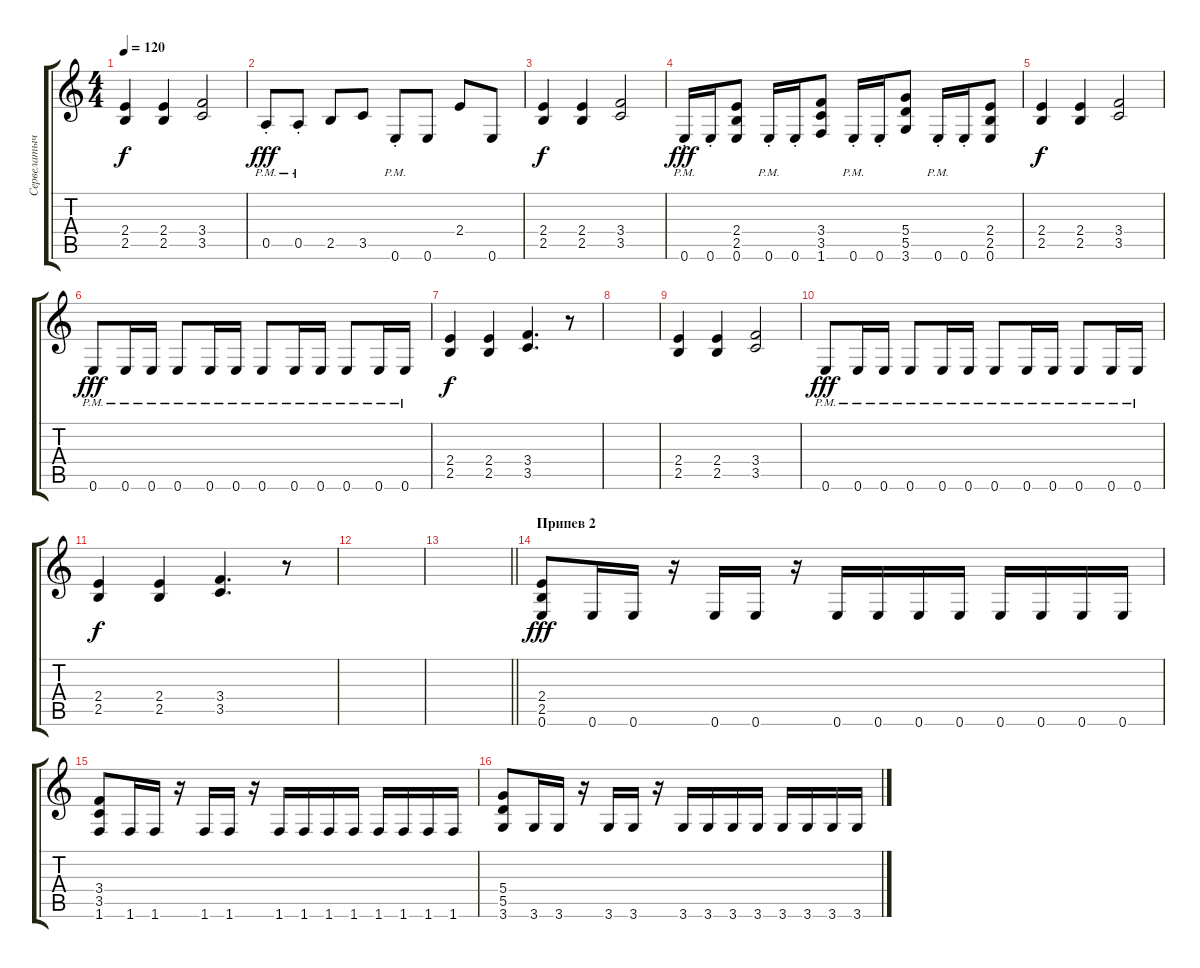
\track ("Сервелатыч" "Сервелатыч") {instrument distortionguitar}
\staff {score tabs}
\tuning (E4 B3 G3 D3 A2 E2) {hide}
\ts (4 4)
\tempo 120
\clef g2
\ks c
(2.4 2.5).4{dy f} (2.4 2.5).4 (3.4 3.5).2 |
0.5{pm st}.8{dy fff} 0.5{pm st}.8 2.5.8 3.5.8 0.6{pm st}.8 0.6.8 2.4.8 0.6.8 |
(2.4 2.5).4{dy f} (2.4 2.5).4 (3.4 3.5).2 |
0.6{pm st}.16{dy fff} 0.6{st}.16 (2.4 2.5 0.6).8 0.6{pm st}.16 0.6{st}.16 (3.4 3.5 1.6).8 0.6{pm st}.16 0.6{st}.16 (5.4 5.5 3.6).8 0.6{pm st}.16 0.6{st}.16 (2.4 2.5 0.6).8 |
(2.4 2.5).4{dy f} (2.4 2.5).4 (3.4 3.5).2 |
0.6{pm}.8{dy fff} 0.6{pm}.16 0.6{pm}.16 0.6{pm}.8 0.6{pm}.16 0.6{pm}.16 0.6{pm}.8 0.6{pm}.16 0.6{pm}.16 0.6{pm}.8 0.6{pm}.16 0.6{pm}.16 |
(2.4 2.5).4{dy f} (2.4 2.5).4 (3.4 3.5).4{d} r.8 |
|
(2.4 2.5).4 (2.4 2.5).4 (3.4 3.5).2 |
0.6{pm}.8{dy fff} 0.6{pm}.16 0.6{pm}.16 0.6{pm}.8 0.6{pm}.16 0.6{pm}.16 0.6{pm}.8 0.6{pm}.16 0.6{pm}.16 0.6{pm}.8 0.6{pm}.16 0.6{pm}.16 |
(2.4 2.5).4{dy f} (2.4 2.5).4 (3.4 3.5).4{d} r.8 |
|
\barLineRight lightlight
|
\section ("" "Припев 2")
(2.4 2.5 0.6).8{dy fff} 0.6.16 0.6.16 r.16 0.6.16 0.6.16 r.16 0.6.16 0.6.16 0.6.16 0.6.16 0.6.16 0.6.16 0.6.16 0.6.16 |
(3.4 3.5 1.6).8 1.6.16 1.6.16 r.16 1.6.16 1.6.16 r.16 1.6.16 1.6.16 1.6.16 1.6.16 1.6.16 1.6.16 1.6.16 1.6.16 |
(5.4 5.5 3.6).8 3.6.16 3.6.16 r.16 3.6.16 3.6.16 r.16 3.6.16 3.6.16 3.6.16 3.6.16 3.6.16 3.6.16 3.6.16 3.6.16
